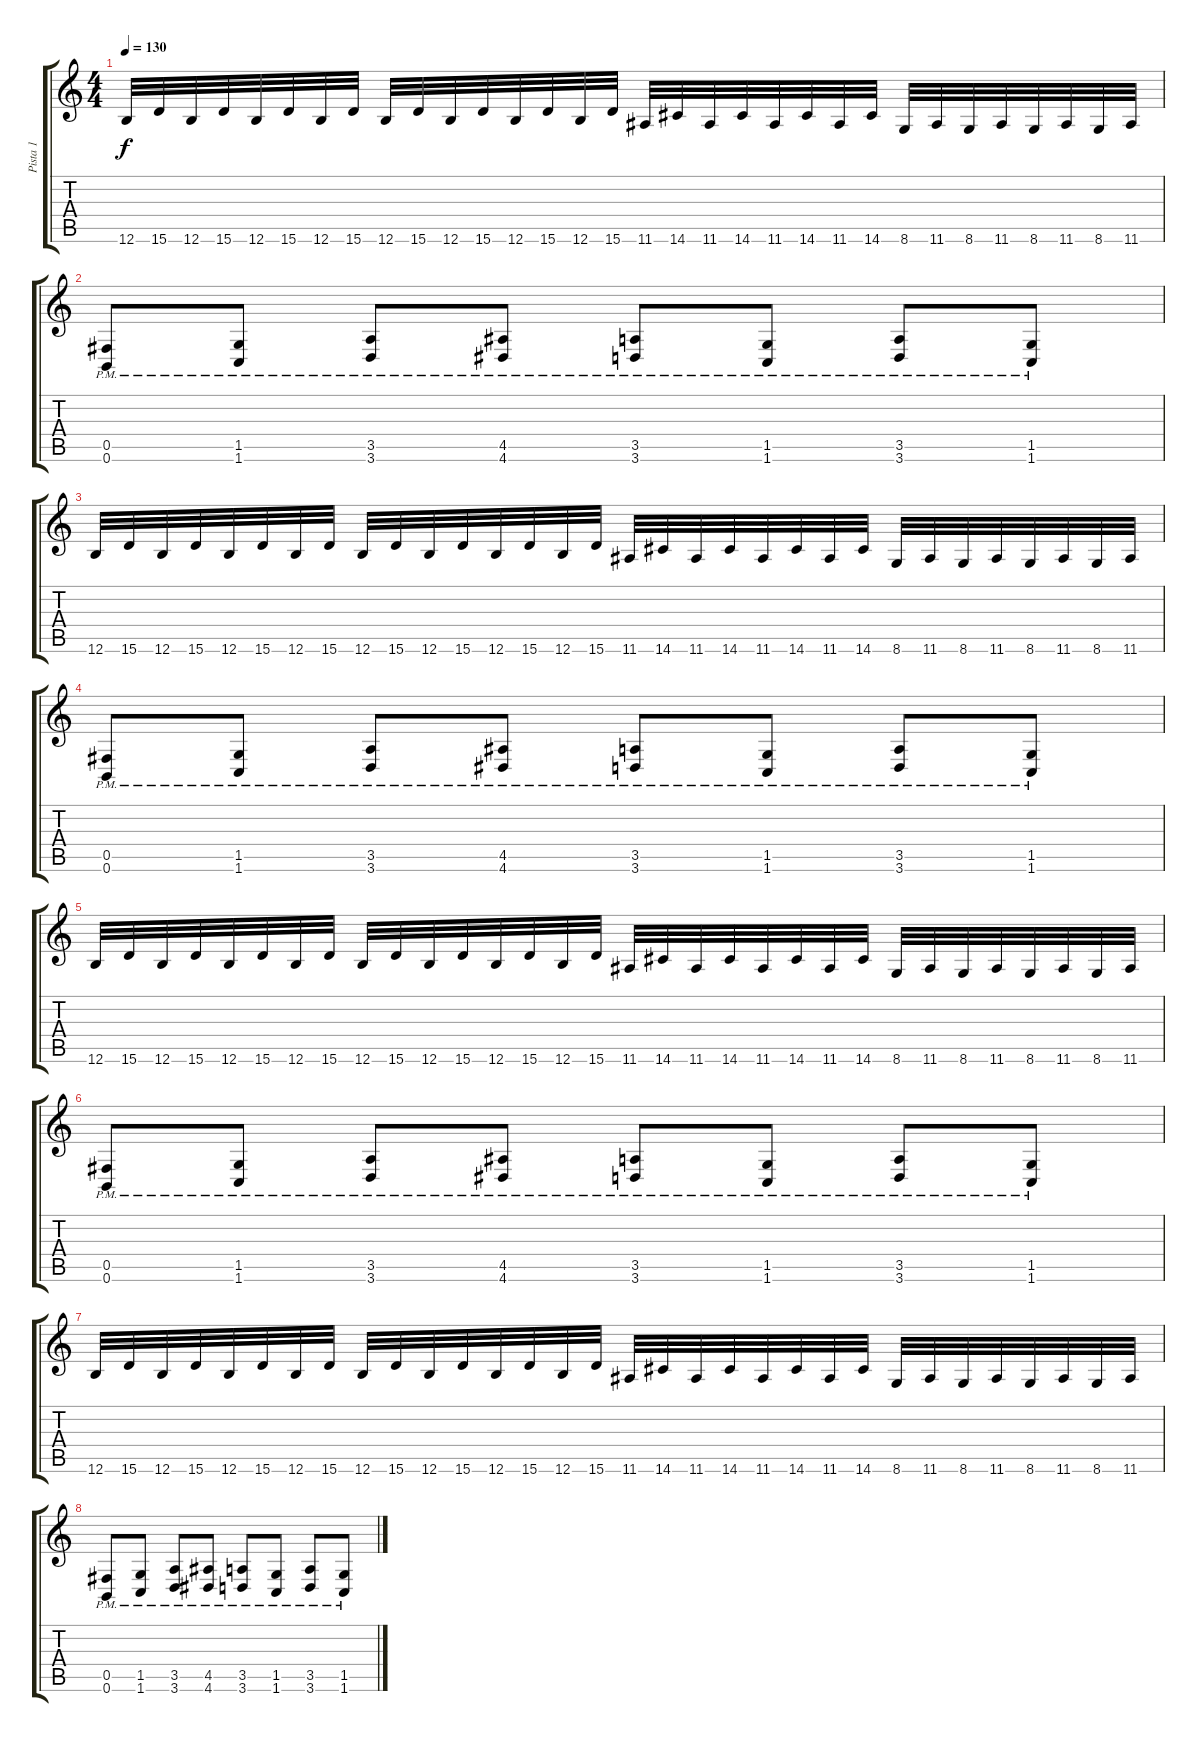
\track ("Pista 1" "Pista 1") {instrument distortionguitar}
\staff {score tabs}
\tuning (Db4 Ab3 E3 B2 Gb2 B1) {hide}
\ts (4 4)
\tempo 130
\clef g2
\ks c
12.6.32{dy f} 15.6.32 12.6.32 15.6.32 12.6.32 15.6.32 12.6.32 15.6.32 12.6.32 15.6.32 12.6.32 15.6.32 12.6.32 15.6.32 12.6.32 15.6.32 11.6.32 14.6.32 11.6.32 14.6.32 11.6.32 14.6.32 11.6.32 14.6.32 8.6.32 11.6.32 8.6.32 11.6.32 8.6.32 11.6.32 8.6.32 11.6.32 |
(0.5{pm} 0.6{pm}).8 (1.5{pm} 1.6{pm}).8 (3.5{pm} 3.6{pm}).8 (4.5{pm} 4.6{pm}).8 (3.5{pm} 3.6{pm}).8 (1.5{pm} 1.6{pm}).8 (3.5{pm} 3.6{pm}).8 (1.5{pm} 1.6{pm}).8 |
12.6.32 15.6.32 12.6.32 15.6.32 12.6.32 15.6.32 12.6.32 15.6.32 12.6.32 15.6.32 12.6.32 15.6.32 12.6.32 15.6.32 12.6.32 15.6.32 11.6.32 14.6.32 11.6.32 14.6.32 11.6.32 14.6.32 11.6.32 14.6.32 8.6.32 11.6.32 8.6.32 11.6.32 8.6.32 11.6.32 8.6.32 11.6.32 |
(0.5{pm} 0.6{pm}).8 (1.5{pm} 1.6{pm}).8 (3.5{pm} 3.6{pm}).8 (4.5{pm} 4.6{pm}).8 (3.5{pm} 3.6{pm}).8 (1.5{pm} 1.6{pm}).8 (3.5{pm} 3.6{pm}).8 (1.5{pm} 1.6{pm}).8 |
12.6.32 15.6.32 12.6.32 15.6.32 12.6.32 15.6.32 12.6.32 15.6.32 12.6.32 15.6.32 12.6.32 15.6.32 12.6.32 15.6.32 12.6.32 15.6.32 11.6.32 14.6.32 11.6.32 14.6.32 11.6.32 14.6.32 11.6.32 14.6.32 8.6.32 11.6.32 8.6.32 11.6.32 8.6.32 11.6.32 8.6.32 11.6.32 |
(0.5{pm} 0.6{pm}).8 (1.5{pm} 1.6{pm}).8 (3.5{pm} 3.6{pm}).8 (4.5{pm} 4.6{pm}).8 (3.5{pm} 3.6{pm}).8 (1.5{pm} 1.6{pm}).8 (3.5{pm} 3.6{pm}).8 (1.5{pm} 1.6{pm}).8 |
12.6.32 15.6.32 12.6.32 15.6.32 12.6.32 15.6.32 12.6.32 15.6.32 12.6.32 15.6.32 12.6.32 15.6.32 12.6.32 15.6.32 12.6.32 15.6.32 11.6.32 14.6.32 11.6.32 14.6.32 11.6.32 14.6.32 11.6.32 14.6.32 8.6.32 11.6.32 8.6.32 11.6.32 8.6.32 11.6.32 8.6.32 11.6.32 |
(0.5{pm} 0.6{pm}).8 (1.5{pm} 1.6{pm}).8 (3.5{pm} 3.6{pm}).8 (4.5{pm} 4.6{pm}).8 (3.5{pm} 3.6{pm}).8 (1.5{pm} 1.6{pm}).8 (3.5{pm} 3.6{pm}).8 (1.5{pm} 1.6{pm}).8
